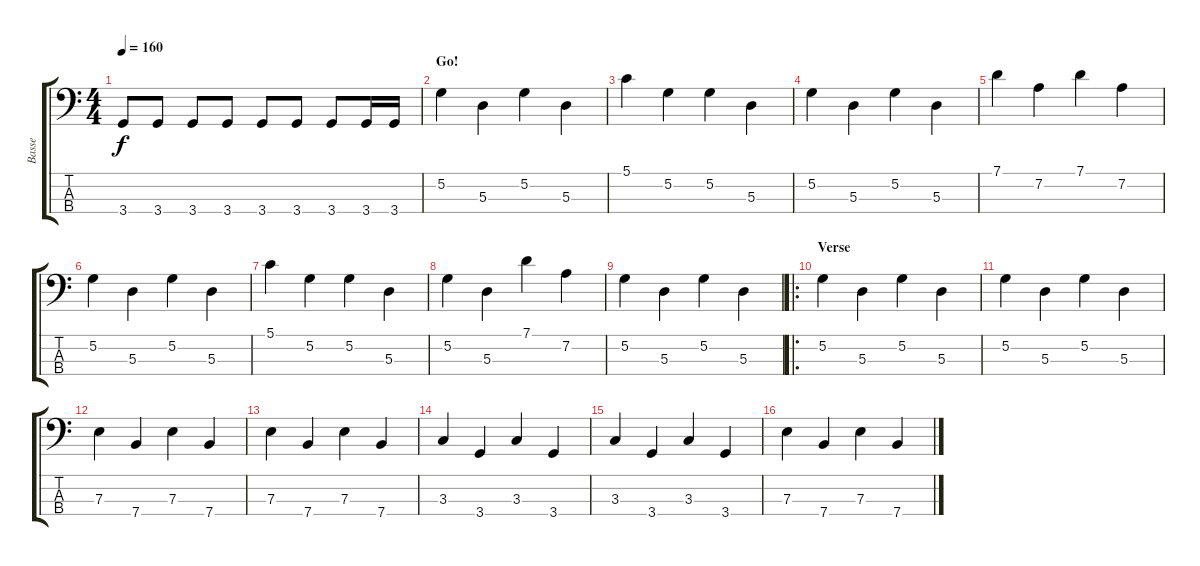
\track ("Basse" "Basse") {instrument electricbassfinger}
\staff {score tabs}
\tuning (G2 D2 A1 E1) {hide}
\ts (4 4)
\tempo 160
\clef f4
\ks c
3.4.8{dy f} 3.4.8 3.4.8 3.4.8 3.4.8 3.4.8 3.4.8 3.4.16 3.4.16 |
\section ("" "Go!")
5.2.4 5.3.4 5.2.4 5.3.4 |
5.1.4 5.2.4 5.2.4 5.3.4 |
5.2.4 5.3.4 5.2.4 5.3.4 |
7.1.4 7.2.4 7.1.4 7.2.4 |
5.2.4 5.3.4 5.2.4 5.3.4 |
5.1.4 5.2.4 5.2.4 5.3.4 |
5.2.4 5.3.4 7.1.4 7.2.4 |
5.2.4 5.3.4 5.2.4 5.3.4 |
\ro
\section ("" "Verse")
5.2.4 5.3.4 5.2.4 5.3.4 |
5.2.4 5.3.4 5.2.4 5.3.4 |
7.3.4 7.4.4 7.3.4 7.4.4 |
7.3.4 7.4.4 7.3.4 7.4.4 |
3.3.4 3.4.4 3.3.4 3.4.4 |
3.3.4 3.4.4 3.3.4 3.4.4 |
7.3.4 7.4.4 7.3.4 7.4.4
